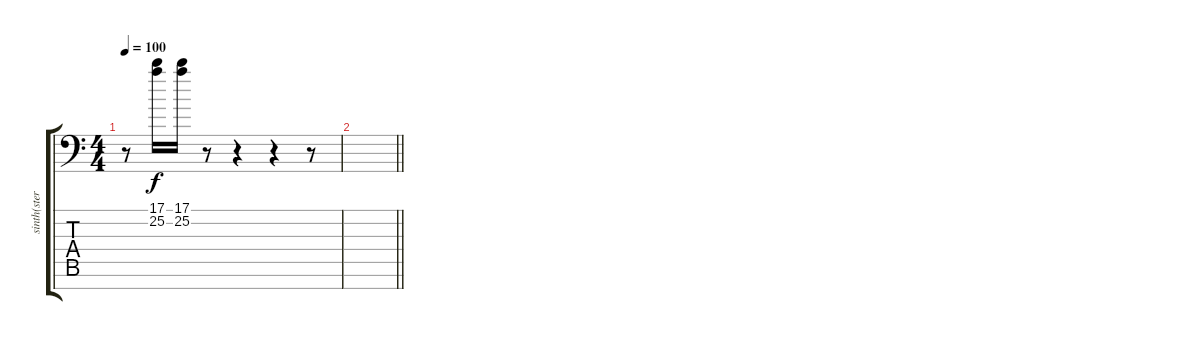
\track ("sinth(stereo R)" "sinth(ster") {instrument lead1square}
\staff {score tabs}
\tuning (E4 B3 G3 D3 A2 E2 C-1) {hide}
\ts (4 4)
\tempo 100
\clef f4
\ks c
r.8{dy f} (17.1 25.2).16 (17.1 25.2).16 r.8 r.4 r.4 r.8 |
\barLineRight lightlight
